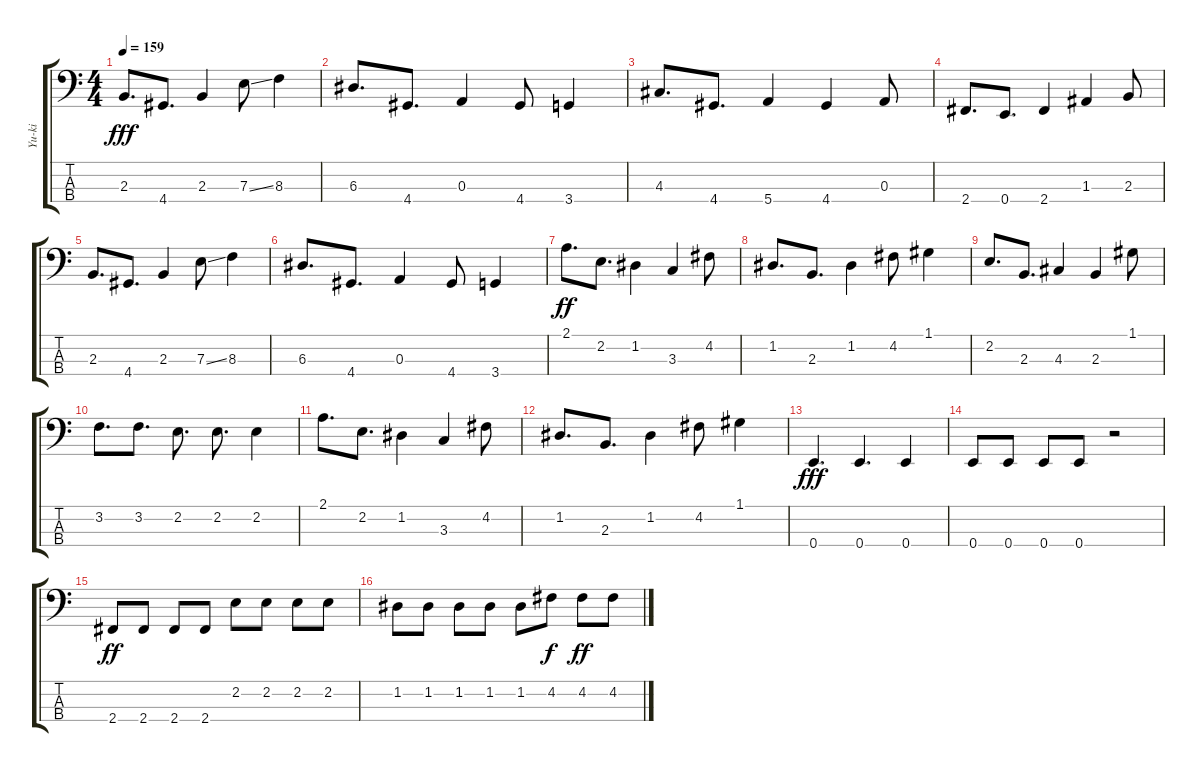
\track ("Yu-ki" "Yu-ki") {instrument electricbassfinger}
\staff {score tabs}
\tuning (G2 D2 A1 E1) {hide}
\ts (4 4)
\tempo 159
\clef f4
\ks c
2.3.8{d dy fff} 4.4.8{d} 2.3.4 7.3{ss}.8 8.3.4 |
6.3.8{d} 4.4.8{d} 0.3.4 4.4.8 3.4.4 |
4.3.8{d} 4.4.8{d} 5.4.4 4.4.4 0.3.8 |
2.4.8{d} 0.4.8{d} 2.4.4 1.3.4 2.3.8 |
2.3.8{d} 4.4.8{d} 2.3.4 7.3{ss}.8 8.3.4 |
6.3.8{d} 4.4.8{d} 0.3.4 4.4.8 3.4.4 |
2.1.8{d dy ff} 2.2.8{d} 1.2.4 3.3.4 4.2.8 |
1.2.8{d} 2.3.8{d} 1.2.4 4.2.8 1.1.4 |
2.2.8{d} 2.3.8{d} 4.3.4 2.3.4 1.1.8 |
3.2.8{d} 3.2.8{d} 2.2.8{d} 2.2.8{d} 2.2.4 |
2.1.8{d} 2.2.8{d} 1.2.4 3.3.4 4.2.8 |
1.2.8{d} 2.3.8{d} 1.2.4 4.2.8 1.1.4 |
0.4.4{d dy fff} 0.4.4{d} 0.4.4 |
0.4.8 0.4.8 0.4.8 0.4.8 r.2 |
2.4.8{dy ff} 2.4.8 2.4.8 2.4.8 2.2.8 2.2.8 2.2.8 2.2.8 |
1.2.8 1.2.8 1.2.8 1.2.8 1.2.8 4.2.8{dy f} 4.2.8{dy ff} 4.2.8
